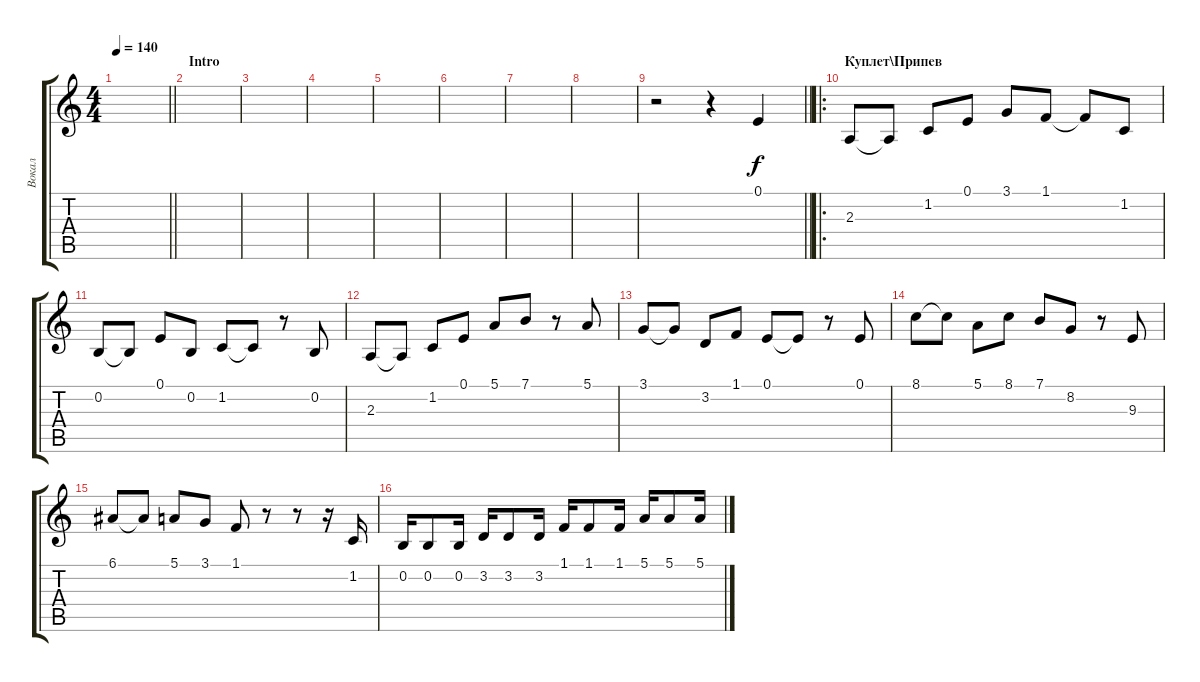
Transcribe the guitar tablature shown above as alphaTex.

\track ("Вокал" "Вокал") {instrument violin}
\staff {score tabs}
\tuning (E4 B3 G3 D3 A2 E2) {hide}
\ts (4 4)
\tempo 140
\clef g2
\barLineRight lightlight
\ks c
|
\section ("" "Intro")
|
|
|
|
|
|
|
\barLineRight lightlight
r.2 r.4 0.1.4 |
\ro
\section ("" "Куплет\\Припев")
2.3.8 2.3{t}.8 1.2.8 0.1.8 3.1.8 1.1.8 1.1{t}.8 1.2.8 |
0.2.8 0.2{t}.8 0.1.8 0.2.8 1.2.8 1.2{t}.8 r.8 0.2.8 |
2.3.8 2.3{t}.8 1.2.8 0.1.8 5.1.8 7.1.8 r.8 5.1.8 |
3.1.8 3.1{t}.8 3.2.8 1.1.8 0.1.8 0.1{t}.8 r.8 0.1.8 |
8.1.8 8.1{t}.8 5.1.8 8.1.8 7.1.8 8.2.8 r.8 9.3.8 |
6.1.8 6.1{t}.8 5.1.8 3.1.8 1.1.8 r.8 r.8 r.16 1.2.16 |
0.2.16 0.2.8 0.2.16 3.2.16 3.2.8 3.2.16 1.1.16 1.1.8 1.1.16 5.1.16 5.1.8 5.1.16
